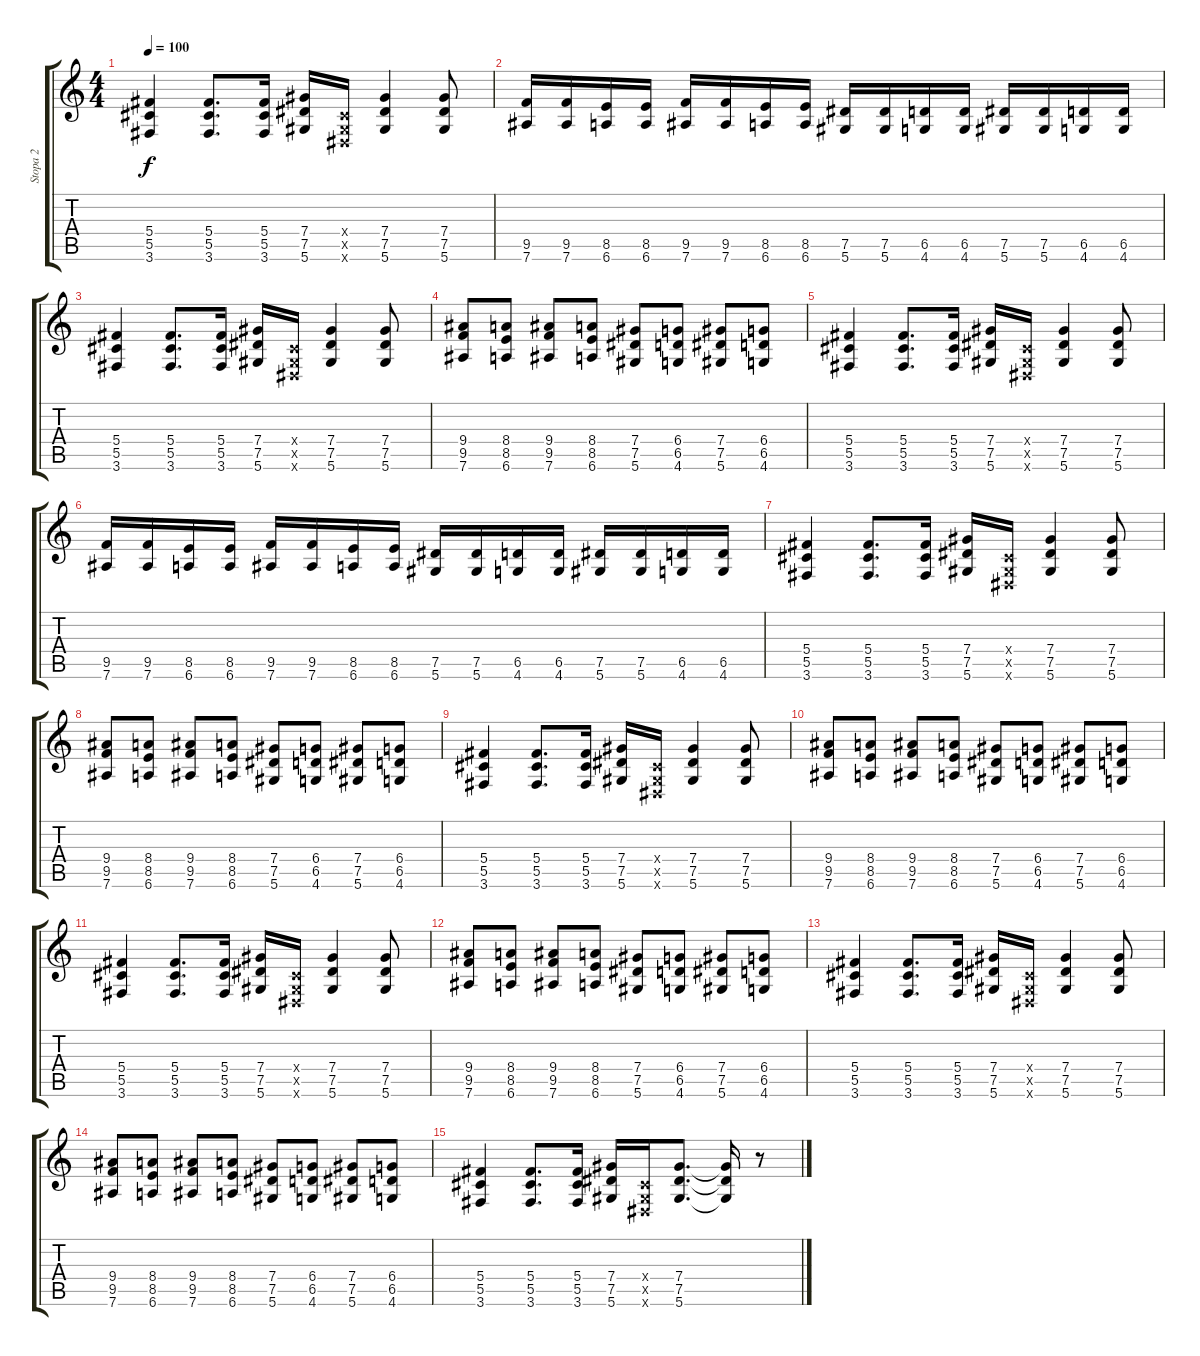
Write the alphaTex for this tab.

\track ("Stopa 2" "Stopa 2") {instrument overdrivenguitar}
\staff {score tabs}
\tuning (Eb4 Bb3 Gb3 Db3 Ab2 Eb2) {hide}
\ts (4 4)
\tempo 100
\clef g2
\ks c
(5.4 5.5 3.6).4{dy f} (5.4 5.5 3.6).8{d} (5.4 5.5 3.6).16 (7.4 7.5 5.6).16 (0.4{x} 0.5{x} 0.6{x}).16 (7.4 7.5 5.6).4 (7.4 7.5 5.6).8 |
(9.5 7.6).16 (9.5 7.6).16 (8.5 6.6).16 (8.5 6.6).16 (9.5 7.6).16 (9.5 7.6).16 (8.5 6.6).16 (8.5 6.6).16 (7.5 5.6).16 (7.5 5.6).16 (6.5 4.6).16 (6.5 4.6).16 (7.5 5.6).16 (7.5 5.6).16 (6.5 4.6).16 (6.5 4.6).16 |
(5.4 5.5 3.6).4 (5.4 5.5 3.6).8{d} (5.4 5.5 3.6).16 (7.4 7.5 5.6).16 (0.4{x} 0.5{x} 0.6{x}).16 (7.4 7.5 5.6).4 (7.4 7.5 5.6).8 |
(9.4 9.5 7.6).8 (8.4 8.5 6.6).8 (9.4 9.5 7.6).8 (8.4 8.5 6.6).8 (7.4 7.5 5.6).8 (6.4 6.5 4.6).8 (7.4 7.5 5.6).8 (6.4 6.5 4.6).8 |
(5.4 5.5 3.6).4 (5.4 5.5 3.6).8{d} (5.4 5.5 3.6).16 (7.4 7.5 5.6).16 (0.4{x} 0.5{x} 0.6{x}).16 (7.4 7.5 5.6).4 (7.4 7.5 5.6).8 |
(9.5 7.6).16 (9.5 7.6).16 (8.5 6.6).16 (8.5 6.6).16 (9.5 7.6).16 (9.5 7.6).16 (8.5 6.6).16 (8.5 6.6).16 (7.5 5.6).16 (7.5 5.6).16 (6.5 4.6).16 (6.5 4.6).16 (7.5 5.6).16 (7.5 5.6).16 (6.5 4.6).16 (6.5 4.6).16 |
(5.4 5.5 3.6).4 (5.4 5.5 3.6).8{d} (5.4 5.5 3.6).16 (7.4 7.5 5.6).16 (0.4{x} 0.5{x} 0.6{x}).16 (7.4 7.5 5.6).4 (7.4 7.5 5.6).8 |
(9.4 9.5 7.6).8 (8.4 8.5 6.6).8 (9.4 9.5 7.6).8 (8.4 8.5 6.6).8 (7.4 7.5 5.6).8 (6.4 6.5 4.6).8 (7.4 7.5 5.6).8 (6.4 6.5 4.6).8 |
(5.4 5.5 3.6).4 (5.4 5.5 3.6).8{d} (5.4 5.5 3.6).16 (7.4 7.5 5.6).16 (0.4{x} 0.5{x} 0.6{x}).16 (7.4 7.5 5.6).4 (7.4 7.5 5.6).8 |
(9.4 9.5 7.6).8 (8.4 8.5 6.6).8 (9.4 9.5 7.6).8 (8.4 8.5 6.6).8 (7.4 7.5 5.6).8 (6.4 6.5 4.6).8 (7.4 7.5 5.6).8 (6.4 6.5 4.6).8 |
(5.4 5.5 3.6).4 (5.4 5.5 3.6).8{d} (5.4 5.5 3.6).16 (7.4 7.5 5.6).16 (0.4{x} 0.5{x} 0.6{x}).16 (7.4 7.5 5.6).4 (7.4 7.5 5.6).8 |
(9.4 9.5 7.6).8 (8.4 8.5 6.6).8 (9.4 9.5 7.6).8 (8.4 8.5 6.6).8 (7.4 7.5 5.6).8 (6.4 6.5 4.6).8 (7.4 7.5 5.6).8 (6.4 6.5 4.6).8 |
(5.4 5.5 3.6).4 (5.4 5.5 3.6).8{d} (5.4 5.5 3.6).16 (7.4 7.5 5.6).16 (0.4{x} 0.5{x} 0.6{x}).16 (7.4 7.5 5.6).4 (7.4 7.5 5.6).8 |
(9.4 9.5 7.6).8 (8.4 8.5 6.6).8 (9.4 9.5 7.6).8 (8.4 8.5 6.6).8 (7.4 7.5 5.6).8 (6.4 6.5 4.6).8 (7.4 7.5 5.6).8 (6.4 6.5 4.6).8 |
(5.4 5.5 3.6).4 (5.4 5.5 3.6).8{d} (5.4 5.5 3.6).16 (7.4 7.5 5.6).16 (0.4{x} 0.5{x} 0.6{x}).16 (7.4 7.5 5.6).8{d} (7.4{t} 7.5{t} 5.6{t}).16 r.8
